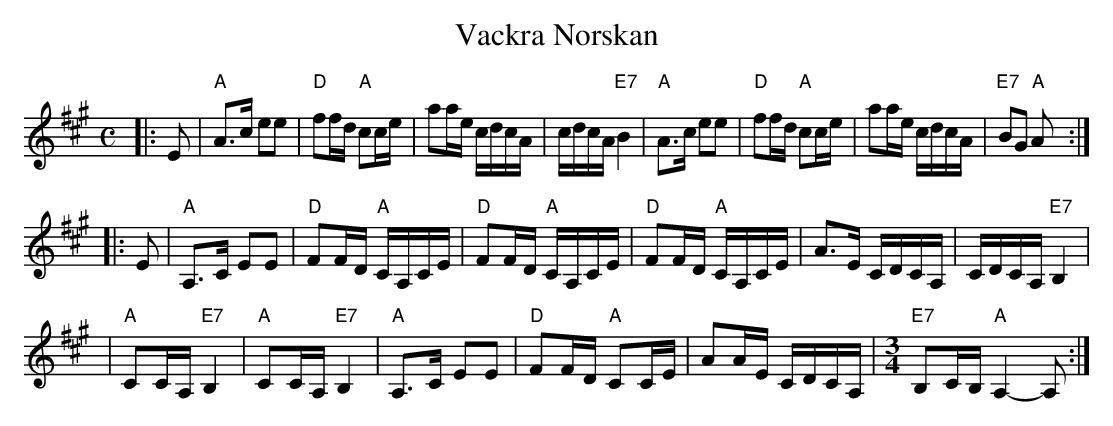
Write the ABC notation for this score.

X:1
T: Vackra Norskan
M: C
L: 1/16
K: A
|: E2 \
| "A"A3c e2e2 | "D"f2fd "A"c2ce | a2ae cdcA | cdcA "E7"B4 \
|  "A"A3c e2e2 | "D"f2fd "A"c2ce | a2ae cdcA | "E7"B2G2 "A"A2 :|
|: E2 \
| "A"A,3C E2E2 | "D"F2FD "A"CA,CE | "D"F2FD "A"CA,CE \
| "D"F2FD "A"CA,CE | A3E CDCA, | CDCA, "E7"B,4 |
| "A"C2CA, "E7"B,4 | "A"C2CA, "E7"B,4 | "A"A,3C E2E2 \
| "D"F2FD "A"C2CE | A2AE CDCA, |[M:3/4][L:1/16] "E7"B,2CB, "A"A,4- A,2 :|
